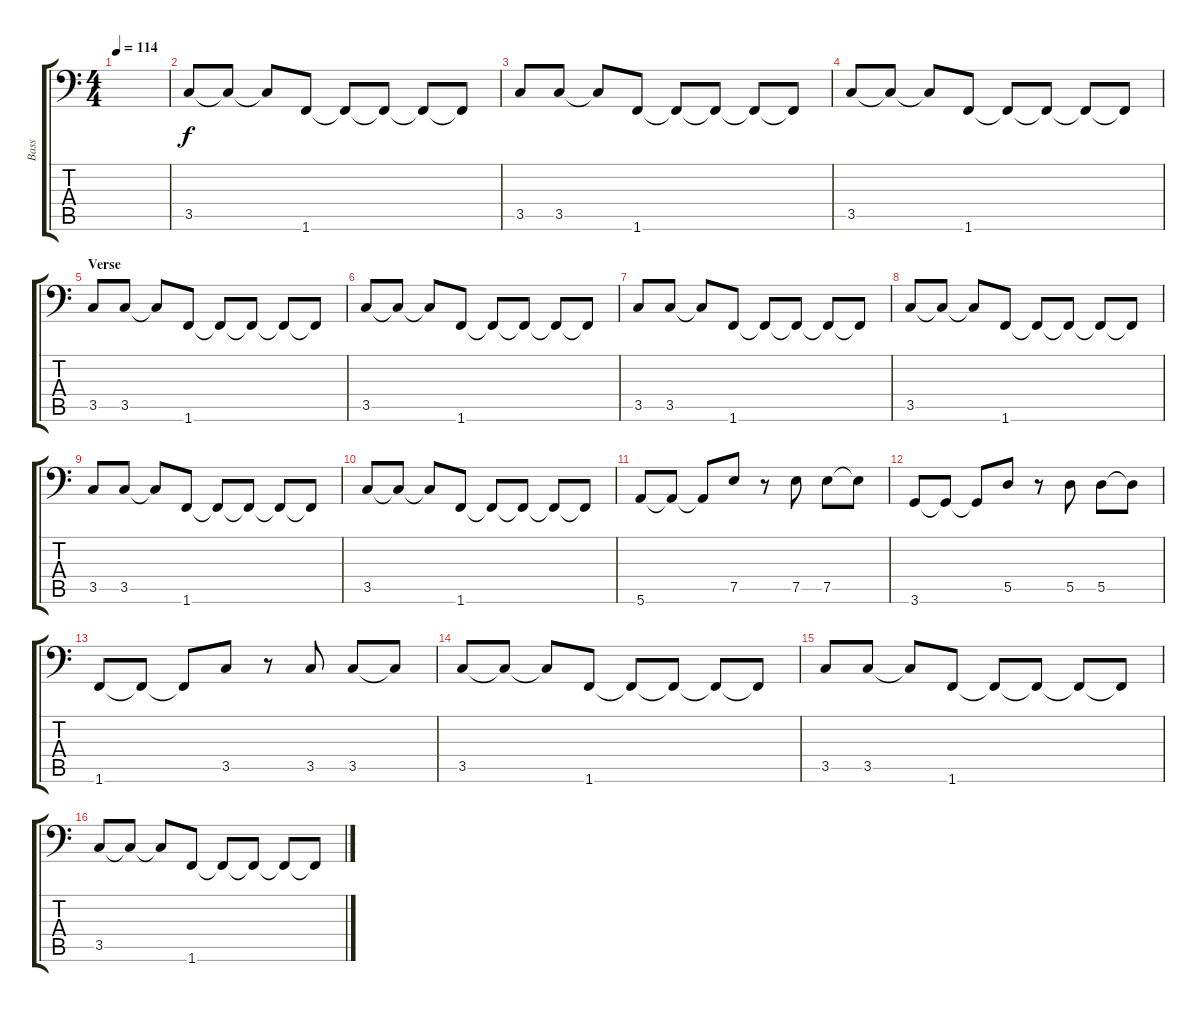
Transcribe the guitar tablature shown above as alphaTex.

\track ("Bass" "Bass") {instrument synthbass2}
\staff {score tabs}
\tuning (E3 B2 G2 D2 A1 E1) {hide}
\ts (4 4)
\tempo 114
\clef f4
\ks c
|
3.5.8 3.5{t}.8 3.5{t}.8 1.6.8 1.6{t}.8 1.6{t}.8 1.6{t}.8 1.6{t}.8 |
3.5.8 3.5.8 3.5{t}.8 1.6.8 1.6{t}.8 1.6{t}.8 1.6{t}.8 1.6{t}.8 |
3.5.8 3.5{t}.8 3.5{t}.8 1.6.8 1.6{t}.8 1.6{t}.8 1.6{t}.8 1.6{t}.8 |
\section ("" "Verse")
3.5.8 3.5.8 3.5{t}.8 1.6.8 1.6{t}.8 1.6{t}.8 1.6{t}.8 1.6{t}.8 |
3.5.8 3.5{t}.8 3.5{t}.8 1.6.8 1.6{t}.8 1.6{t}.8 1.6{t}.8 1.6{t}.8 |
3.5.8 3.5.8 3.5{t}.8 1.6.8 1.6{t}.8 1.6{t}.8 1.6{t}.8 1.6{t}.8 |
3.5.8 3.5{t}.8 3.5{t}.8 1.6.8 1.6{t}.8 1.6{t}.8 1.6{t}.8 1.6{t}.8 |
3.5.8 3.5.8 3.5{t}.8 1.6.8 1.6{t}.8 1.6{t}.8 1.6{t}.8 1.6{t}.8 |
3.5.8 3.5{t}.8 3.5{t}.8 1.6.8 1.6{t}.8 1.6{t}.8 1.6{t}.8 1.6{t}.8 |
5.6.8 5.6{t}.8 5.6{t}.8 7.5.8 r.8 7.5.8 7.5.8 7.5{t}.8 |
3.6.8 3.6{t}.8 3.6{t}.8 5.5.8 r.8 5.5.8 5.5.8 5.5{t}.8 |
1.6.8 1.6{t}.8 1.6{t}.8 3.5.8 r.8 3.5.8 3.5.8 3.5{t}.8 |
3.5.8 3.5{t}.8 3.5{t}.8 1.6.8 1.6{t}.8 1.6{t}.8 1.6{t}.8 1.6{t}.8 |
3.5.8 3.5.8 3.5{t}.8 1.6.8 1.6{t}.8 1.6{t}.8 1.6{t}.8 1.6{t}.8 |
3.5.8 3.5{t}.8 3.5{t}.8 1.6.8 1.6{t}.8 1.6{t}.8 1.6{t}.8 1.6{t}.8
